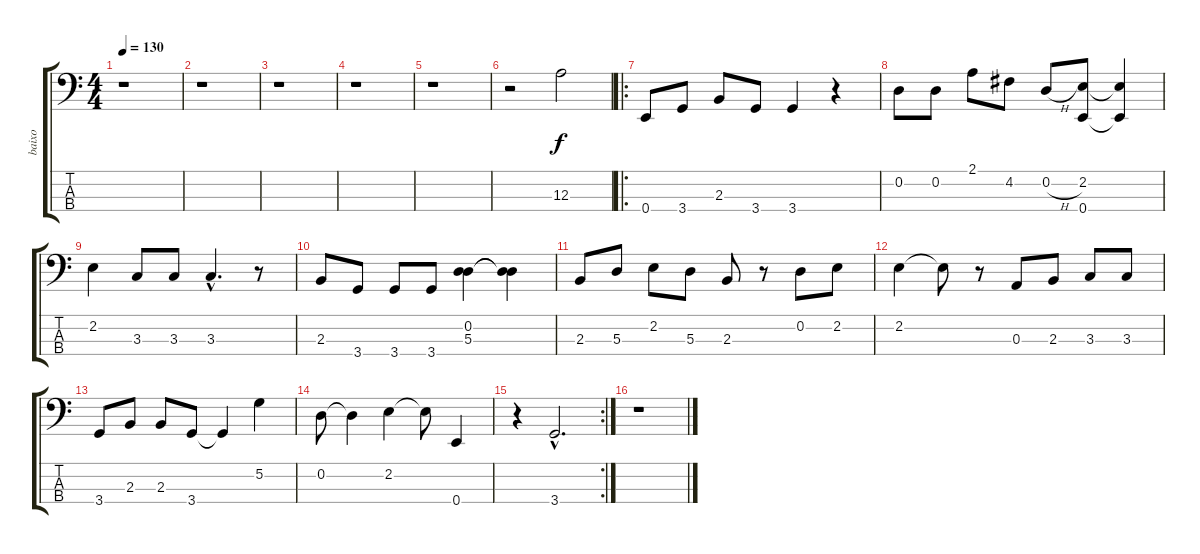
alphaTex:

\track ("baixo" "baixo") {instrument electricbassfinger}
\staff {score tabs}
\tuning (G2 D2 A1 E1) {hide}
\ts (4 4)
\tempo 130
\clef f4
\ks c
r.1{dy f instrument electricbassfinger} |
r.1 |
r.1 |
r.1 |
r.1 |
r.2 12.3.2 |
\ro
0.4.8 3.4.8 2.3.8 3.4.8 3.4.4 r.4 |
0.2.8 0.2.8 2.1.8 4.2.8 0.2{h}.8 (2.2 0.4).8 (2.2{t} 0.4{t}).4 |
2.2.4 3.3.8 3.3.8 3.3{hac}.4{d} r.8 |
2.3.8 3.4.8 3.4.8 3.4.8 (0.2 5.3).4 (0.2{t} 5.3{t}).4 |
2.3.8 5.3.8 2.2.8 5.3.8 2.3.8 r.8 0.2.8 2.2.8 |
2.2.4 2.2{t}.8 r.8 0.3.8 2.3.8 3.3.8 3.3.8 |
3.4.8 2.3.8 2.3.8 3.4.8 3.4{t}.4 5.2.4 |
0.2.8 0.2{t}.4 2.2.4 2.2{t}.8 0.4.4 |
\rc 2
r.4 3.4{hac}.2{d} |
r.1
